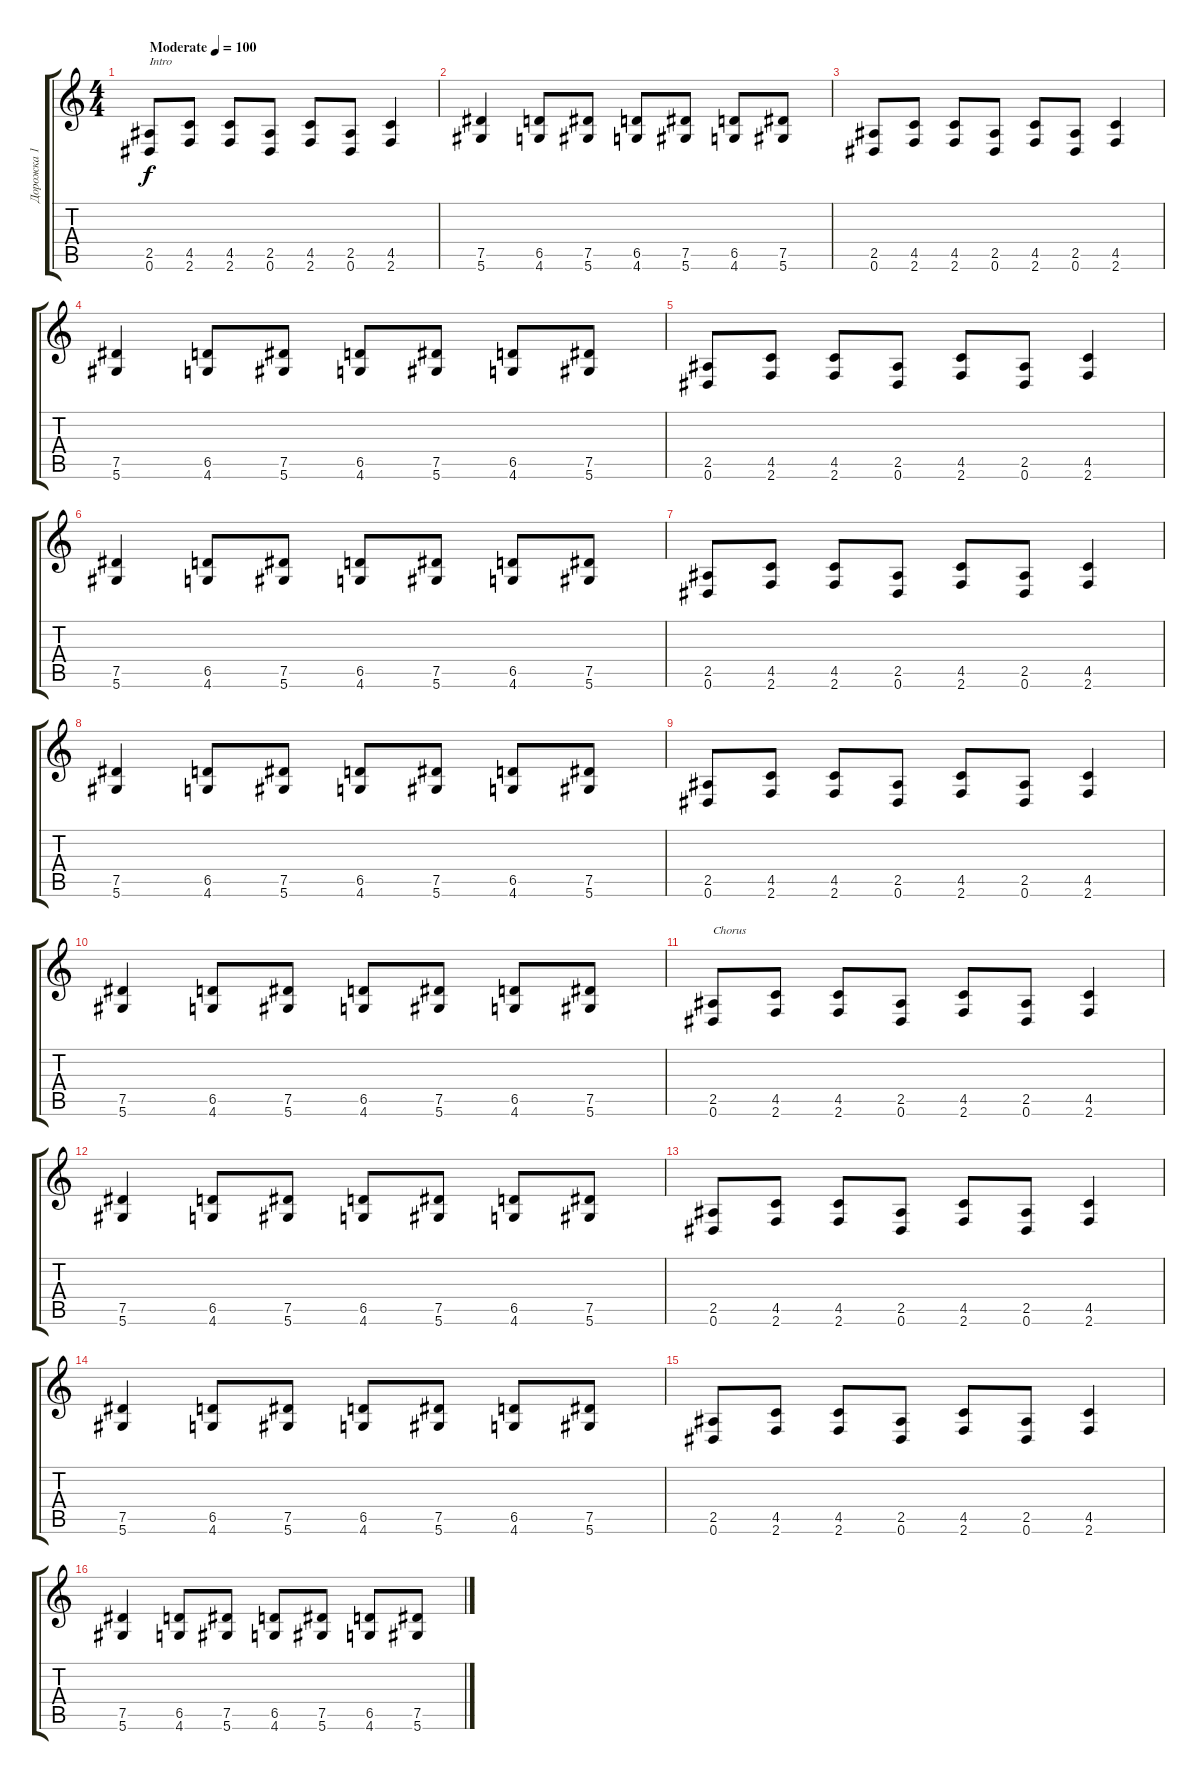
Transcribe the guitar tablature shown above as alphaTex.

\track ("Дорожка 1" "Дорожка 1") {instrument electricbasspick}
\staff {score tabs}
\tuning (Eb4 Bb3 Gb3 Db3 Ab2 Eb2) {hide}
\ts (4 4)
\tempo (100 "Moderate")
\clef g2
\ks c
(2.5 0.6).8{txt "Intro" dy f instrument electricbasspick} (4.5 2.6).8 (4.5 2.6).8 (2.5 0.6).8 (4.5 2.6).8 (2.5 0.6).8 (4.5 2.6).4 |
(7.5 5.6).4 (6.5 4.6).8 (7.5 5.6).8 (6.5 4.6).8 (7.5 5.6).8 (6.5 4.6).8 (7.5 5.6).8 |
(2.5 0.6).8 (4.5 2.6).8 (4.5 2.6).8 (2.5 0.6).8 (4.5 2.6).8 (2.5 0.6).8 (4.5 2.6).4 |
(7.5 5.6).4 (6.5 4.6).8 (7.5 5.6).8 (6.5 4.6).8 (7.5 5.6).8 (6.5 4.6).8 (7.5 5.6).8 |
(2.5 0.6).8 (4.5 2.6).8 (4.5 2.6).8 (2.5 0.6).8 (4.5 2.6).8 (2.5 0.6).8 (4.5 2.6).4 |
(7.5 5.6).4 (6.5 4.6).8 (7.5 5.6).8 (6.5 4.6).8 (7.5 5.6).8 (6.5 4.6).8 (7.5 5.6).8 |
(2.5 0.6).8 (4.5 2.6).8 (4.5 2.6).8 (2.5 0.6).8 (4.5 2.6).8 (2.5 0.6).8 (4.5 2.6).4 |
(7.5 5.6).4 (6.5 4.6).8 (7.5 5.6).8 (6.5 4.6).8 (7.5 5.6).8 (6.5 4.6).8 (7.5 5.6).8 |
(2.5 0.6).8 (4.5 2.6).8 (4.5 2.6).8 (2.5 0.6).8 (4.5 2.6).8 (2.5 0.6).8 (4.5 2.6).4 |
(7.5 5.6).4 (6.5 4.6).8 (7.5 5.6).8 (6.5 4.6).8 (7.5 5.6).8 (6.5 4.6).8 (7.5 5.6).8 |
(2.5 0.6).8{txt "Chorus"} (4.5 2.6).8 (4.5 2.6).8 (2.5 0.6).8 (4.5 2.6).8 (2.5 0.6).8 (4.5 2.6).4 |
(7.5 5.6).4 (6.5 4.6).8 (7.5 5.6).8 (6.5 4.6).8 (7.5 5.6).8 (6.5 4.6).8 (7.5 5.6).8 |
(2.5 0.6).8 (4.5 2.6).8 (4.5 2.6).8 (2.5 0.6).8 (4.5 2.6).8 (2.5 0.6).8 (4.5 2.6).4 |
(7.5 5.6).4 (6.5 4.6).8 (7.5 5.6).8 (6.5 4.6).8 (7.5 5.6).8 (6.5 4.6).8 (7.5 5.6).8 |
(2.5 0.6).8 (4.5 2.6).8 (4.5 2.6).8 (2.5 0.6).8 (4.5 2.6).8 (2.5 0.6).8 (4.5 2.6).4 |
(7.5 5.6).4 (6.5 4.6).8 (7.5 5.6).8 (6.5 4.6).8 (7.5 5.6).8 (6.5 4.6).8 (7.5 5.6).8
